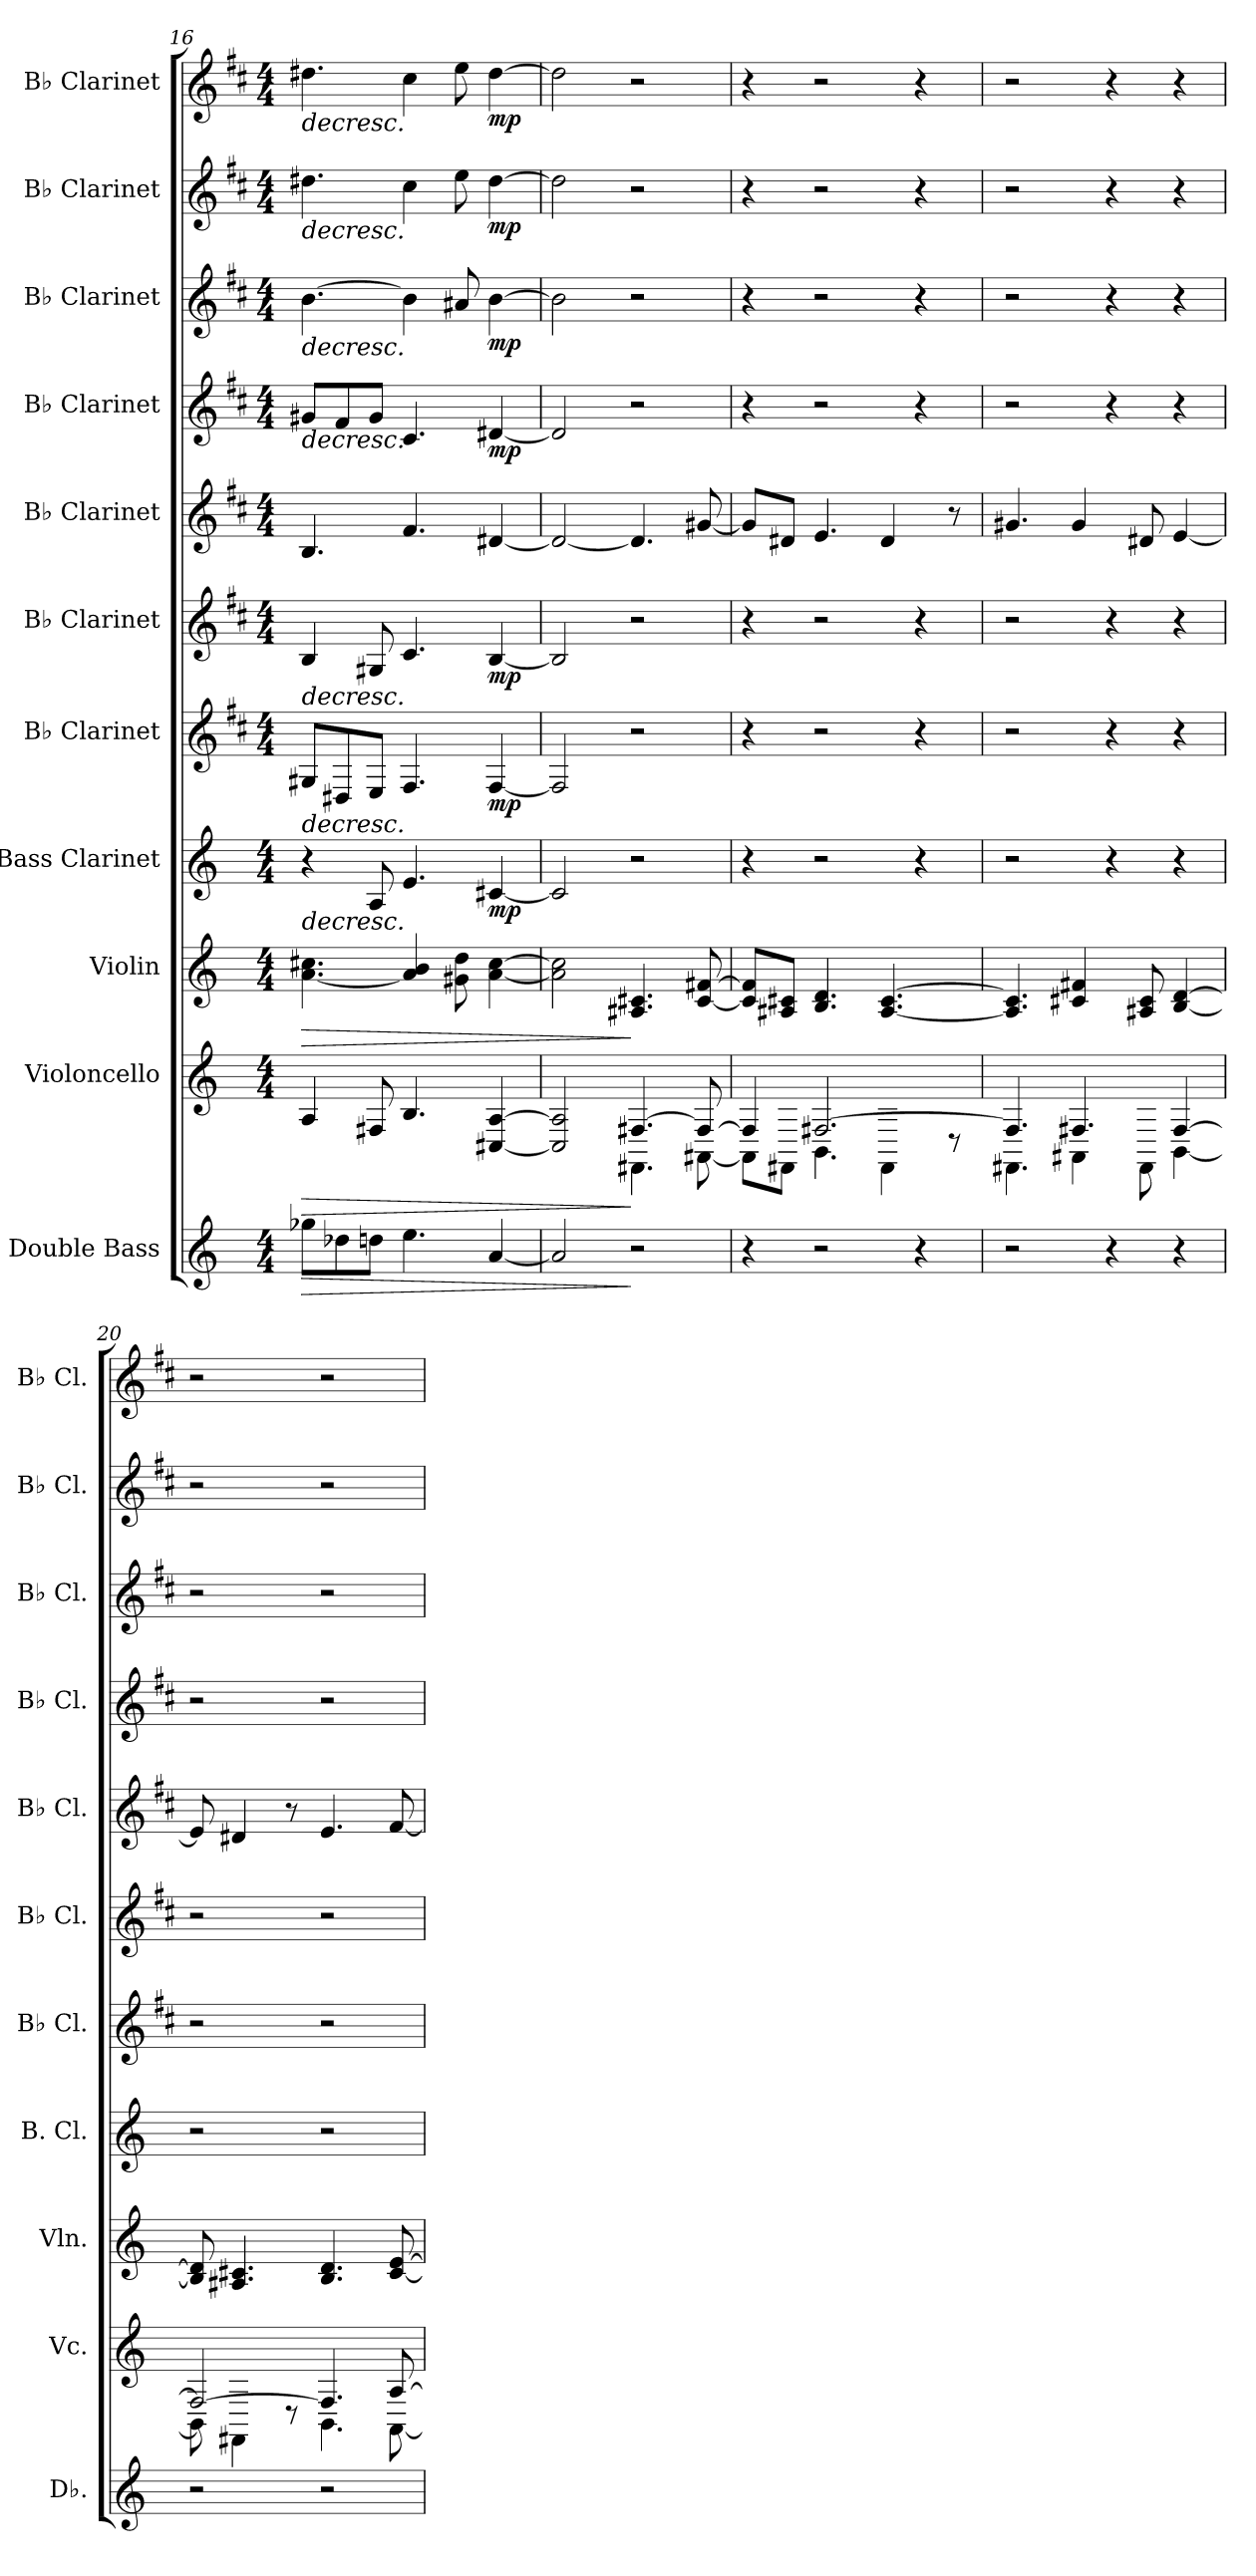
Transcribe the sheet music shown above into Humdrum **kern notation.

**kern	**dynam	**kern	**dynam	**kern	**dynam	**kern	**dynam	**kern	**dynam	**kern	**dynam	**kern	**kern	**dynam	**kern	**dynam	**kern	**dynam	**kern	**dynam
*part11	*part11	*part10	*part10	*part9	*part9	*part8	*part8	*part7	*part7	*part6	*part6	*part5	*part4	*part4	*part3	*part3	*part2	*part2	*part1	*part1
*staff11	*staff11	*staff10	*staff10	*staff9	*staff9	*staff8	*staff8	*staff7	*staff7	*staff6	*staff6	*staff5	*staff4	*staff4	*staff3	*staff3	*staff2	*staff2	*staff1	*staff1
*I"Double Bass	*	*I"Violoncello	*	*I"Violin	*	*I"Bass Clarinet	*	*I"B♭ Clarinet	*	*I"B♭ Clarinet	*	*I"B♭ Clarinet	*I"B♭ Clarinet	*	*I"B♭ Clarinet	*	*I"B♭ Clarinet	*	*I"B♭ Clarinet	*
*I'Db.	*	*I'Vc.	*	*I'Vln.	*	*I'B. Cl.	*	*I'B♭ Cl.	*	*I'B♭ Cl.	*	*I'B♭ Cl.	*I'B♭ Cl.	*	*I'B♭ Cl.	*	*I'B♭ Cl.	*	*I'B♭ Cl.	*
*clefG2	*	*clefG2	*	*clefG2	*	*clefG2	*	*clefG2	*	*clefG2	*	*clefG2	*clefG2	*	*clefG2	*	*clefG2	*	*clefG2	*
*ITrd7c12	*	*	*	*	*	*ITrd8c14	*	*ITrd1c2	*	*ITrd1c2	*	*ITrd1c2	*ITrd1c2	*	*ITrd1c2	*	*ITrd1c2	*	*ITrd1c2	*
*k[]	*	*k[]	*	*k[]	*	*k[]	*	*k[]	*	*k[]	*	*k[]	*k[]	*	*k[]	*	*k[]	*	*k[]	*
*M4/4	*	*M4/4	*	*M4/4	*	*M4/4	*	*M4/4	*	*M4/4	*	*M4/4	*M4/4	*	*M4/4	*	*M4/4	*	*M4/4	*
=16	=16	=16	=16	=16	=16	=16	=16	=16	=16	=16	=16	=16	=16	=16	=16	=16	=16	=16	=16	=16
!	!LO:HP:b	!	!LO:HP:b	!	!LO:HP:b	!	!LO:HP:b	!	!LO:HP:b	!	!LO:HP:b	!	!	!LO:HP:b	!	!LO:HP:b	!	!LO:HP:b	!	!LO:HP:b
8g-X\L	>	4A/	>	[4.a\ 4.cc#X\	>	4r	>	8F#X/L	>	4A/	>	4.A/	8f#X/L	>	[4.a\	>	4.cc#X\	>	4.cc#X\	>
8d-X\	.	.	.	.	.	.	.	8C#X/	.	.	.	.	8e/	.	.	.	.	.	.	.
8dn\J	.	8F#X/	.	.	.	8AA/	.	8D/J	.	8F#X/	.	.	8f#/J	.	.	.	.	.	.	.
4.e\	.	4.B/	.	4a/] 4b/	.	4.E/	.	4.E/	.	4.B/	.	4.e/	4.B/	.	4a\]	.	4b\	.	4b\	.
.	.	.	.	8g#X\ 8dd\	.	.	.	.	.	.	.	.	.	.	8g#X/	.	8dd\	.	8dd\	.
!	!	!	!	!	!	!	!LO:DY:b	!	!LO:DY:b	!	!LO:DY:b	!	!	!LO:DY:b	!	!LO:DY:b	!	!LO:DY:b	!	!LO:DY:b
[4A/	.	[4C#X/ [4A/	.	[4a\ [4cc#\	.	[4C#X/	mp	[4E/	mp	[4A/	mp	[4c#X/	[4c#X/	mp	[4a\	mp	[4cc#\	mp	[4cc#\	mp
!!LO:PB:g=z
=17	=17	=17	=17	=17	=17	=17	=17	=17	=17	=17	=17	=17	=17	=17	=17	=17	=17	=17	=17	=17
*	*	*^	*	*	*	*	*	*	*	*	*	*	*	*	*	*	*	*	*	*
2A/]	.	2C#/] 2A/]	2ryy	.	2a\] 2cc#\]	.	2C#/]	.	2E/]	.	2A/]	.	2c#/_	2c#/]	.	2a\]	.	2cc#\]	.	2cc#\]	.
2r	]	[4.F#X/	4.FF#X\	]	4.A#X/ 4.c#X/	]	2r	]	2r	]	2r	]	4.c#/]	2r	]	2r	]	2r	]	2r	]
.	.	8F#/_	[8AA#X\	.	[8c#/ [8f#X/	.	.	.	.	.	.	.	[8f#X/	.	.	.	.	.	.	.	.
=18	=18	=18	=18	=18	=18	=18	=18	=18	=18	=18	=18	=18	=18	=18	=18	=18	=18	=18	=18	=18	=18
4r	.	4F#/]	8AA#\L]	.	8c#/] 8f#/]L	.	4r	.	4r	.	4r	.	8f#/L]	4r	.	4r	.	4r	.	4r	.
.	.	.	8FF#X\J	.	8A#X/ 8c#X/J	.	.	.	.	.	.	.	8c#X/J	.	.	.	.	.	.	.	.
2r	.	[2.F#X/	4.BB\	.	4.B/ 4.d/	.	2r	.	2r	.	2r	.	4.d/	2r	.	2r	.	2r	.	2r	.
.	.	.	4FF#\	.	[4.A#/ [4.c#/	.	.	.	.	.	.	.	4c#/	.	.	.	.	.	.	.	.
4r	.	.	.	.	.	.	4r	.	4r	.	4r	.	.	4r	.	4r	.	4r	.	4r	.
.	.	.	8r	.	.	.	.	.	.	.	.	.	8r	.	.	.	.	.	.	.	.
=19	=19	=19	=19	=19	=19	=19	=19	=19	=19	=19	=19	=19	=19	=19	=19	=19	=19	=19	=19	=19	=19
2r	.	4.F#/]	4.FF#X\	.	4.A#/] 4.c#/]	.	2r	.	2r	.	2r	.	4.f#X/	2r	.	2r	.	2r	.	2r	.
.	.	4.F#X/	4AA#X\	.	4c#X/ 4f#X/	.	.	.	.	.	.	.	4f#/	.	.	.	.	.	.	.	.
4r	.	.	.	.	.	.	4r	.	4r	.	4r	.	.	4r	.	4r	.	4r	.	4r	.
.	.	.	8FF#\	.	8A#X/ 8c#/	.	.	.	.	.	.	.	8c#X/	.	.	.	.	.	.	.	.
4r	.	[4F#/	[4BB\	.	[4B/ [4d/	.	4r	.	4r	.	4r	.	[4d/	4r	.	4r	.	4r	.	4r	.
=20	=20	=20	=20	=20	=20	=20	=20	=20	=20	=20	=20	=20	=20	=20	=20	=20	=20	=20	=20	=20	=20
2r	.	2F#/_	8BB\]	.	8B/] 8d/]	.	2r	.	2r	.	2r	.	8d/]	2r	.	2r	.	2r	.	2r	.
.	.	.	4FF#X\	.	4.A#X/ 4.c#X/	.	.	.	.	.	.	.	4c#X/	.	.	.	.	.	.	.	.
.	.	.	8r	.	.	.	.	.	.	.	.	.	8r	.	.	.	.	.	.	.	.
2r	.	4.F#/]	4.BB\	.	4.B/ 4.d/	.	2r	.	2r	.	2r	.	4.d/	2r	.	2r	.	2r	.	2r	.
.	.	[8A/	[8AA\	.	[8c#/ [8e/	.	.	.	.	.	.	.	[8e/	.	.	.	.	.	.	.	.
*	*	*v	*v	*	*	*	*	*	*	*	*	*	*	*	*	*	*	*	*	*	*
=	=	=	=	=	=	=	=	=	=	=	=	=	=	=	=	=	=	=	=	=
*-	*-	*-	*-	*-	*-	*-	*-	*-	*-	*-	*-	*-	*-	*-	*-	*-	*-	*-	*-	*-
